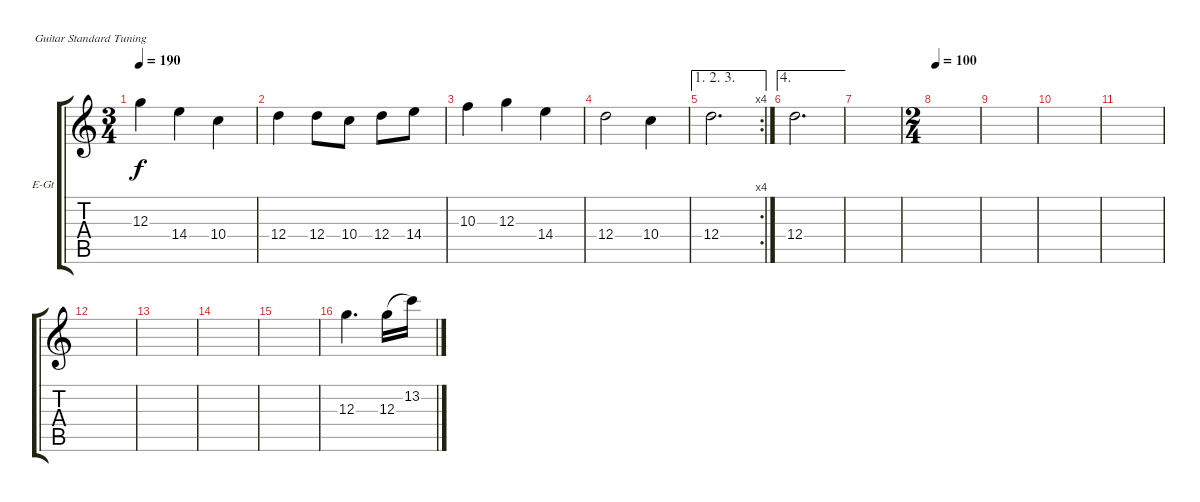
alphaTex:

\defaultSystemsLayout 4
\bracketExtendMode groupsimilarinstruments
\firstSystemTrackNameOrientation horizontal
\otherSystemsTrackNameOrientation horizontal
\track ("Electric Guitar" "E-Gt") {instrument distortionguitar}
\staff {score tabs}
\tuning (E4 B3 G3 D3 A2 E2)
\ts (3 4)
\tempo 190
\clef g2
\scale
0.333333
\ks c
12.3.4{dy f} 14.4.4 10.4.4 |
\scale
0.333333 12.4.4 12.4.8 10.4.8 12.4.8 14.4.8 |
\scale
0.333333 10.3.4 12.3.4 14.4.4 |
\scale
0.333333 12.4.2 10.4.4 |
\ae (1 2 3)
\rc 4
12.4.2{d} |
\ae 4
12.4.2{d} |
|
\ts (2 4)
\tempo 100
|
|
|
|
|
|
|
|
12.3.4{d} 12.3.16{legatoorigin} 13.2.16{legatoorigin}
